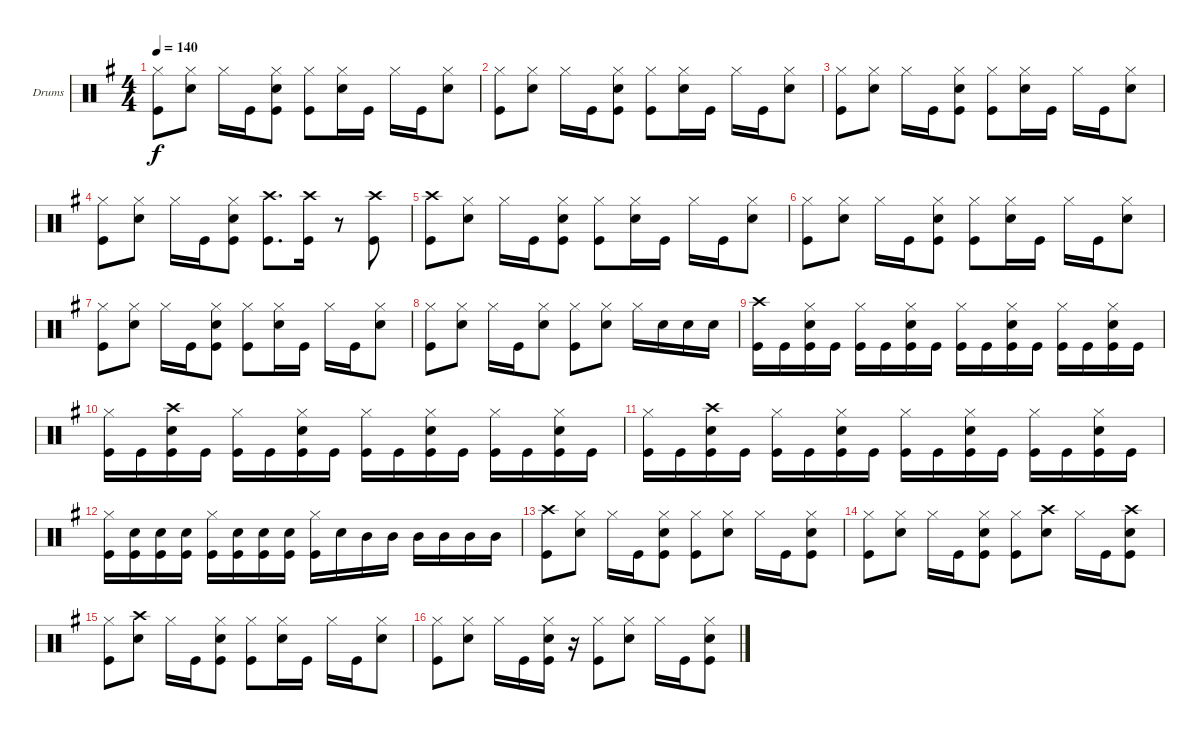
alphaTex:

\bracketExtendMode groupsimilarinstruments
\firstSystemTrackNameOrientation horizontal
\otherSystemsTrackNameOrientation horizontal
\track ("Drumkit" "Drums") {instrument percussion}
\staff {score}
\articulation defaults
\ts (4 4)
\tempo 140
\clef neutral
\scale
1.04288
\ks g
("Hi-Hat (closed)" "Kick (hit)").8{dy f} ("Snare (hit) 2" "Hi-Hat (closed)").8 "Hi-Hat (closed)".16 "Kick (hit)".16 ("Kick (hit)" "Snare (hit) 2" "Hi-Hat (closed)").8 ("Kick (hit)" "Hi-Hat (closed)").8 ("Snare (hit) 2" "Hi-Hat (closed)").16 "Kick (hit)".16 "Hi-Hat (closed)".16 "Kick (hit)".16 ("Snare (hit) 2" "Hi-Hat (closed)").8 |
\scale
0.957125 ("Hi-Hat (closed)" "Kick (hit)").8 ("Snare (hit) 2" "Hi-Hat (closed)").8 "Hi-Hat (closed)".16 "Kick (hit)".16 ("Kick (hit)" "Snare (hit) 2" "Hi-Hat (closed)").8 ("Kick (hit)" "Hi-Hat (closed)").8 ("Snare (hit) 2" "Hi-Hat (closed)").16 "Kick (hit)".16 "Hi-Hat (closed)".16 "Kick (hit)".16 ("Snare (hit) 2" "Hi-Hat (closed)").8 |
\scale
1.04288 ("Hi-Hat (closed)" "Kick (hit)").8 ("Snare (hit) 2" "Hi-Hat (closed)").8 "Hi-Hat (closed)".16 "Kick (hit)".16 ("Kick (hit)" "Snare (hit) 2" "Hi-Hat (closed)").8 ("Kick (hit)" "Hi-Hat (closed)").8 ("Snare (hit) 2" "Hi-Hat (closed)").16 "Kick (hit)".16 "Hi-Hat (closed)".16 "Kick (hit)".16 ("Snare (hit) 2" "Hi-Hat (closed)").8 |
\scale
0.957125 ("Hi-Hat (closed)" "Kick (hit)").8 ("Snare (hit) 2" "Hi-Hat (closed)").8 "Hi-Hat (closed)".16 "Kick (hit)".16 ("Kick (hit)" "Snare (hit) 2" "Hi-Hat (closed)").8 ("Kick (hit)" "Crash high (hit)").8{d} ("Kick (hit)" "Crash high (hit)").16 r.8 ("Kick (hit)" "Crash high (hit)").8 |
\scale
1.04288 ("Crash high (hit)" "Kick (hit)").8 ("Snare (hit) 2" "Hi-Hat (closed)").8 "Hi-Hat (closed)".16 "Kick (hit)".16 ("Kick (hit)" "Snare (hit) 2" "Hi-Hat (closed)").8 ("Kick (hit)" "Hi-Hat (closed)").8 ("Snare (hit) 2" "Hi-Hat (closed)").16 "Kick (hit)".16 "Hi-Hat (closed)".16 "Kick (hit)".16 ("Snare (hit) 2" "Hi-Hat (closed)").8 |
\scale
0.957125 ("Hi-Hat (closed)" "Kick (hit)").8 ("Snare (hit) 2" "Hi-Hat (closed)").8 "Hi-Hat (closed)".16 "Kick (hit)".16 ("Kick (hit)" "Snare (hit) 2" "Hi-Hat (closed)").8 ("Kick (hit)" "Hi-Hat (closed)").8 ("Snare (hit) 2" "Hi-Hat (closed)").16 "Kick (hit)".16 "Hi-Hat (closed)".16 "Kick (hit)".16 ("Snare (hit) 2" "Hi-Hat (closed)").8 |
\scale
1.04288 ("Hi-Hat (closed)" "Kick (hit)").8 ("Snare (hit) 2" "Hi-Hat (closed)").8 "Hi-Hat (closed)".16 "Kick (hit)".16 ("Kick (hit)" "Snare (hit) 2" "Hi-Hat (closed)").8 ("Kick (hit)" "Hi-Hat (closed)").8 ("Snare (hit) 2" "Hi-Hat (closed)").16 "Kick (hit)".16 "Hi-Hat (closed)".16 "Kick (hit)".16 ("Snare (hit) 2" "Hi-Hat (closed)").8 |
\scale
0.957125 ("Hi-Hat (closed)" "Kick (hit)").8 ("Snare (hit) 2" "Hi-Hat (closed)").8 "Hi-Hat (closed)".16 "Kick (hit)".16 ("Snare (hit) 2" "Hi-Hat (closed)").8 ("Hi-Hat (closed)" "Kick (hit)").8 ("Hi-Hat (closed)" "Snare (hit) 2").8 "Hi-Hat (closed)".16 "Snare (hit) 2".16 "Snare (hit) 2".16 "Snare (hit) 2".16 |
\scale
1.04288 ("Crash high (hit)" "Kick (hit)").16 "Kick (hit)".16 ("Snare (hit) 2" "Hi-Hat (closed)" "Kick (hit)").16 "Kick (hit)".16 ("Hi-Hat (closed)" "Kick (hit)").16 "Kick (hit)".16 ("Snare (hit) 2" "Hi-Hat (closed)" "Kick (hit)").16 "Kick (hit)".16 ("Hi-Hat (closed)" "Kick (hit)").16 "Kick (hit)".16 ("Snare (hit) 2" "Hi-Hat (closed)" "Kick (hit)").16 "Kick (hit)".16 ("Hi-Hat (closed)" "Kick (hit)").16 "Kick (hit)".16 ("Snare (hit) 2" "Hi-Hat (closed)" "Kick (hit)").16 "Kick (hit)".16 |
\scale
0.957125 ("Hi-Hat (closed)" "Kick (hit)").16 "Kick (hit)".16 ("Crash high (hit)" "Snare (hit) 2" "Kick (hit)").16 "Kick (hit)".16 ("Hi-Hat (closed)" "Kick (hit)").16 "Kick (hit)".16 ("Snare (hit) 2" "Hi-Hat (closed)" "Kick (hit)").16 "Kick (hit)".16 ("Hi-Hat (closed)" "Kick (hit)").16 "Kick (hit)".16 ("Snare (hit) 2" "Hi-Hat (closed)" "Kick (hit)").16 "Kick (hit)".16 ("Hi-Hat (closed)" "Kick (hit)").16 "Kick (hit)".16 ("Snare (hit) 2" "Hi-Hat (closed)" "Kick (hit)").16 "Kick (hit)".16 |
\scale
1.04288 ("Hi-Hat (closed)" "Kick (hit)").16 "Kick (hit)".16 ("Crash high (hit)" "Snare (hit) 2" "Kick (hit)").16 "Kick (hit)".16 ("Hi-Hat (closed)" "Kick (hit)").16 "Kick (hit)".16 ("Snare (hit) 2" "Hi-Hat (closed)" "Kick (hit)").16 "Kick (hit)".16 ("Hi-Hat (closed)" "Kick (hit)").16 "Kick (hit)".16 ("Snare (hit) 2" "Hi-Hat (closed)" "Kick (hit)").16 "Kick (hit)".16 ("Hi-Hat (closed)" "Kick (hit)").16 "Kick (hit)".16 ("Snare (hit) 2" "Hi-Hat (closed)" "Kick (hit)").16 "Kick (hit)".16 |
\scale
0.957125 ("Hi-Hat (closed)" "Kick (hit)").16 ("Snare (hit) 2" "Kick (hit)").16 ("Snare (hit) 2" "Kick (hit)").16 ("Snare (hit) 2" "Kick (hit)").16 ("Hi-Hat (closed)" "Kick (hit)").16 ("Snare (hit) 2" "Kick (hit)").16 ("Snare (hit) 2" "Kick (hit)").16 ("Snare (hit) 2" "Kick (hit)").16 ("Hi-Hat (closed)" "Kick (hit)").16 "Snare (hit) 2".16 "Mid Tom (hit)".16 "Mid Tom (hit)".16 "Mid Tom (hit)".16 "Mid Tom (hit)".16 "Mid Tom (hit)".16 "Mid Tom (hit)".16 |
\scale
1.04288 ("Crash high (hit)" "Kick (hit)").8 ("Snare (hit) 2" "Hi-Hat (closed)").8 "Hi-Hat (closed)".16 "Kick (hit)".16 ("Kick (hit)" "Snare (hit) 2" "Hi-Hat (closed)").8 ("Hi-Hat (closed)" "Kick (hit)").8 ("Snare (hit) 2" "Hi-Hat (closed)").8 "Hi-Hat (closed)".16 "Kick (hit)".16 ("Snare (hit) 2" "Hi-Hat (closed)" "Kick (hit)").8 |
\scale
0.957125 ("Hi-Hat (closed)" "Kick (hit)").8 ("Snare (hit) 2" "Hi-Hat (closed)").8 "Hi-Hat (closed)".16 "Kick (hit)".16 ("Snare (hit) 2" "Hi-Hat (closed)" "Kick (hit)").8 ("Hi-Hat (closed)" "Kick (hit)").8 ("Crash high (hit)" "Snare (hit) 2").8 "Hi-Hat (closed)".16 "Kick (hit)".16 ("Crash high (hit)" "Snare (hit) 2" "Kick (hit)").8 |
\scale
1.04288 ("Hi-Hat (closed)" "Kick (hit)").8 ("Crash high (hit)" "Snare (hit) 2").8 "Hi-Hat (closed)".16 "Kick (hit)".16 ("Hi-Hat (closed)" "Snare (hit) 2" "Kick (hit)").8 ("Hi-Hat (closed)" "Kick (hit)").8 ("Hi-Hat (closed)" "Snare (hit) 2").16 "Kick (hit)".16 "Hi-Hat (closed)".16 "Kick (hit)".16 ("Hi-Hat (closed)" "Snare (hit) 2").8 |
\scale
0.957125 ("Hi-Hat (closed)" "Kick (hit)").8 ("Snare (hit) 2" "Hi-Hat (closed)").8 "Hi-Hat (closed)".16 "Kick (hit)".16 ("Kick (hit)" "Snare (hit) 2" "Hi-Hat (closed)").16 r.16 ("Hi-Hat (closed)" "Kick (hit)").8 ("Snare (hit) 2" "Hi-Hat (closed)").8 "Hi-Hat (closed)".16 "Kick (hit)".16 ("Snare (hit) 2" "Hi-Hat (closed)" "Kick (hit)").8
